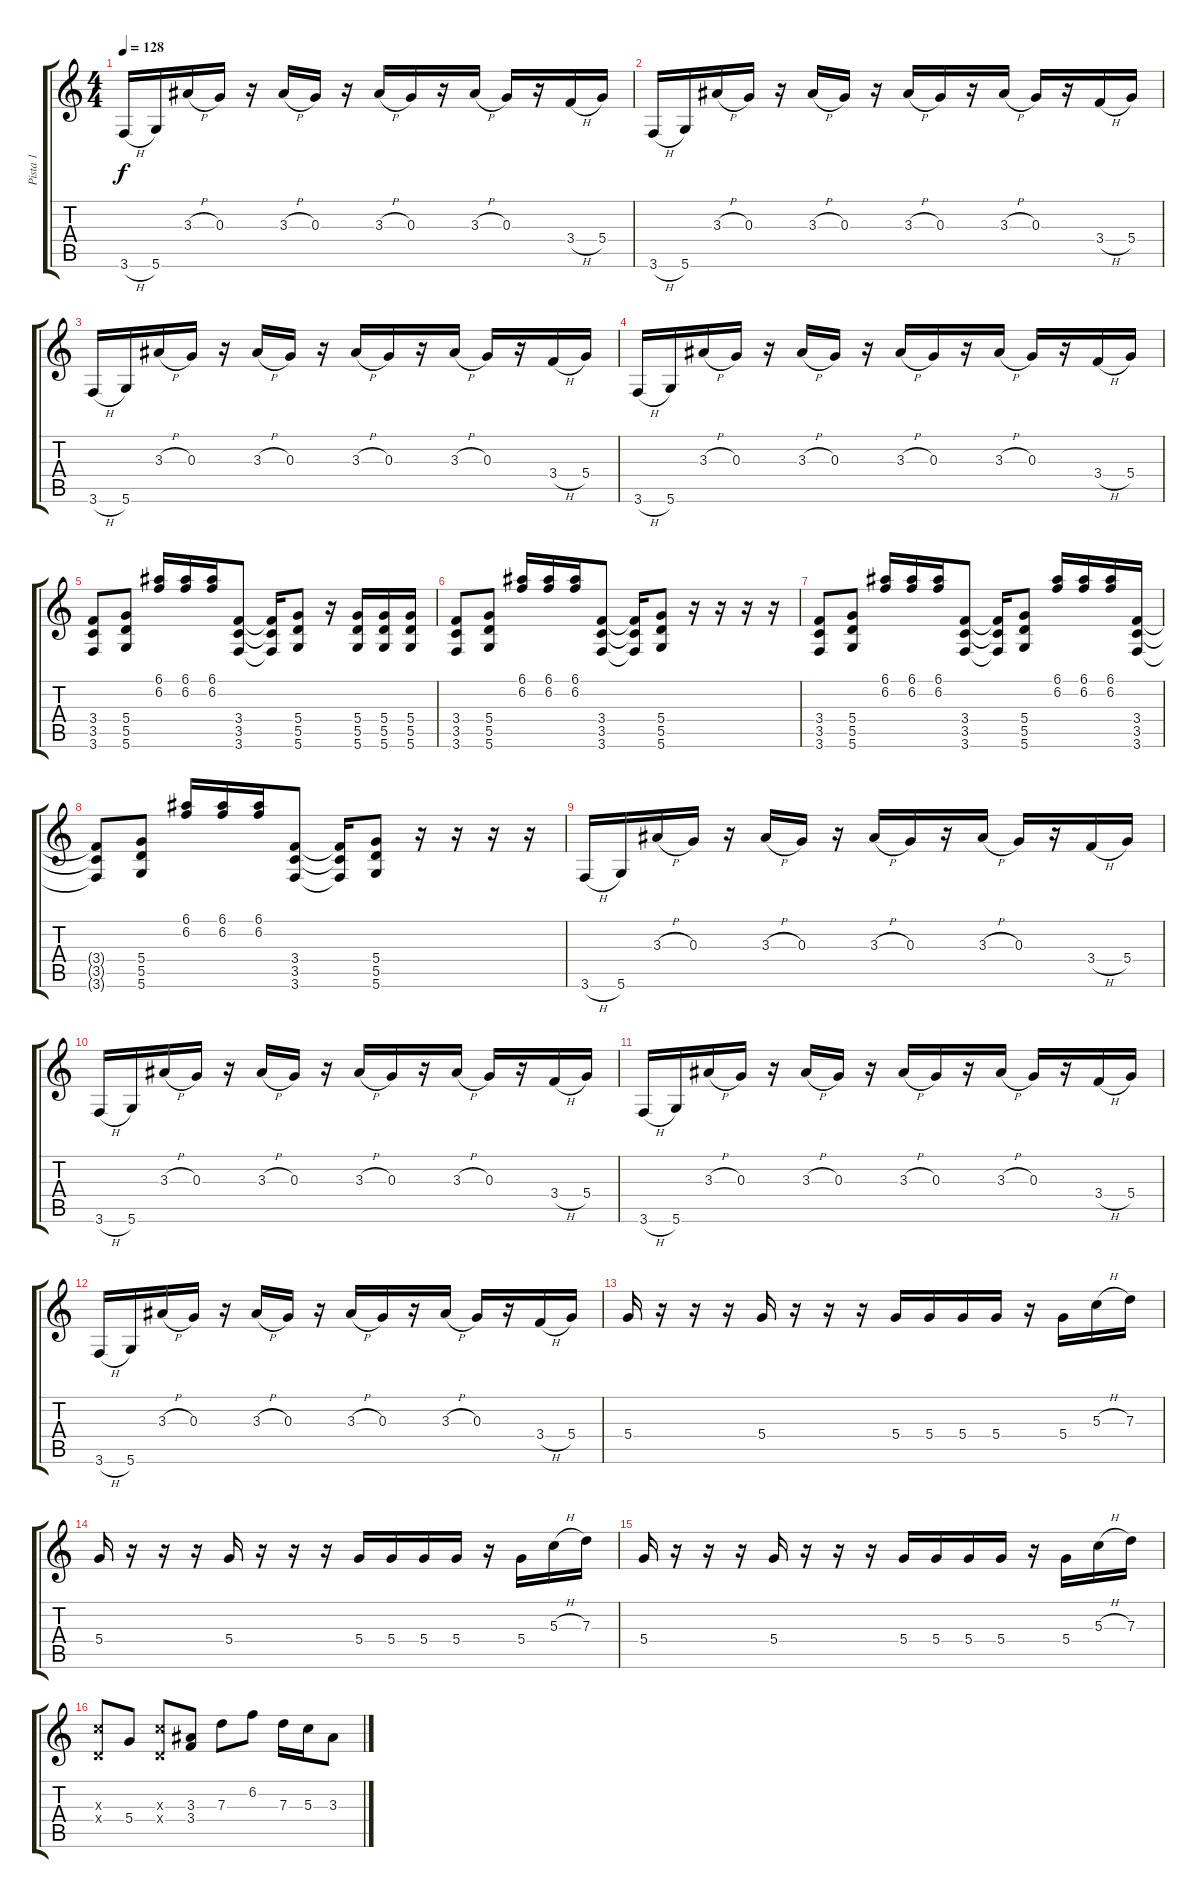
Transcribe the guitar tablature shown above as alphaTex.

\track ("Pista 1" "Pista 1") {instrument overdrivenguitar}
\staff {score tabs}
\tuning (E4 B3 G3 D3 A2 D2) {hide}
\ts (4 4)
\tempo 128
\clef g2
\ks c
3.6{h}.16{dy f} 5.6.16 3.3{h}.16 0.3.16 r.16 3.3{h}.16 0.3.16 r.16 3.3{h}.16 0.3.16 r.16 3.3{h}.16 0.3.16 r.16 3.4{h}.16 5.4.16 |
3.6{h}.16 5.6.16 3.3{h}.16 0.3.16 r.16 3.3{h}.16 0.3.16 r.16 3.3{h}.16 0.3.16 r.16 3.3{h}.16 0.3.16 r.16 3.4{h}.16 5.4.16 |
3.6{h}.16 5.6.16 3.3{h}.16 0.3.16 r.16 3.3{h}.16 0.3.16 r.16 3.3{h}.16 0.3.16 r.16 3.3{h}.16 0.3.16 r.16 3.4{h}.16 5.4.16 |
3.6{h}.16 5.6.16 3.3{h}.16 0.3.16 r.16 3.3{h}.16 0.3.16 r.16 3.3{h}.16 0.3.16 r.16 3.3{h}.16 0.3.16 r.16 3.4{h}.16 5.4.16 |
(3.4 3.5 3.6).8 (5.4 5.5 5.6).8 (6.1 6.2).16 (6.1 6.2).16 (6.1 6.2).16 (3.4 3.5 3.6).8 (3.4{t} 3.5{t} 3.6{t}).16 (5.4 5.5 5.6).8 r.16 (5.4 5.5 5.6).16 (5.4 5.5 5.6).16 (5.4 5.5 5.6).16 |
(3.4 3.5 3.6).8 (5.4 5.5 5.6).8 (6.1 6.2).16 (6.1 6.2).16 (6.1 6.2).16 (3.4 3.5 3.6).8 (3.4{t} 3.5{t} 3.6{t}).16 (5.4 5.5 5.6).8 r.16 r.16 r.16 r.16 |
(3.4 3.5 3.6).8 (5.4 5.5 5.6).8 (6.1 6.2).16 (6.1 6.2).16 (6.1 6.2).16 (3.4 3.5 3.6).8 (3.4{t} 3.5{t} 3.6{t}).16 (5.4 5.5 5.6).8 (6.1 6.2).16 (6.1 6.2).16 (6.1 6.2).16 (3.4 3.5 3.6).16 |
(3.4{t} 3.5{t} 3.6{t}).8 (5.4 5.5 5.6).8 (6.1 6.2).16 (6.1 6.2).16 (6.1 6.2).16 (3.4 3.5 3.6).8 (3.4{t} 3.5{t} 3.6{t}).16 (5.4 5.5 5.6).8 r.16 r.16 r.16 r.16 |
3.6{h}.16 5.6.16 3.3{h}.16 0.3.16 r.16 3.3{h}.16 0.3.16 r.16 3.3{h}.16 0.3.16 r.16 3.3{h}.16 0.3.16 r.16 3.4{h}.16 5.4.16 |
3.6{h}.16 5.6.16 3.3{h}.16 0.3.16 r.16 3.3{h}.16 0.3.16 r.16 3.3{h}.16 0.3.16 r.16 3.3{h}.16 0.3.16 r.16 3.4{h}.16 5.4.16 |
3.6{h}.16 5.6.16 3.3{h}.16 0.3.16 r.16 3.3{h}.16 0.3.16 r.16 3.3{h}.16 0.3.16 r.16 3.3{h}.16 0.3.16 r.16 3.4{h}.16 5.4.16 |
3.6{h}.16 5.6.16 3.3{h}.16 0.3.16 r.16 3.3{h}.16 0.3.16 r.16 3.3{h}.16 0.3.16 r.16 3.3{h}.16 0.3.16 r.16 3.4{h}.16 5.4.16 |
5.4.16 r.16 r.16 r.16 5.4.16 r.16 r.16 r.16 5.4.16 5.4.16 5.4.16 5.4.16 r.16 5.4.16 5.3{h}.16 7.3.16 |
5.4.16 r.16 r.16 r.16 5.4.16 r.16 r.16 r.16 5.4.16 5.4.16 5.4.16 5.4.16 r.16 5.4.16 5.3{h}.16 7.3.16 |
5.4.16 r.16 r.16 r.16 5.4.16 r.16 r.16 r.16 5.4.16 5.4.16 5.4.16 5.4.16 r.16 5.4.16 5.3{h}.16 7.3.16 |
(5.3{x} 0.4{x}).8 5.4.8 (5.3{x} 0.4{x}).8 (3.3 3.4).8 7.3.8 6.2.8 7.3.16 5.3.16 3.3.8
